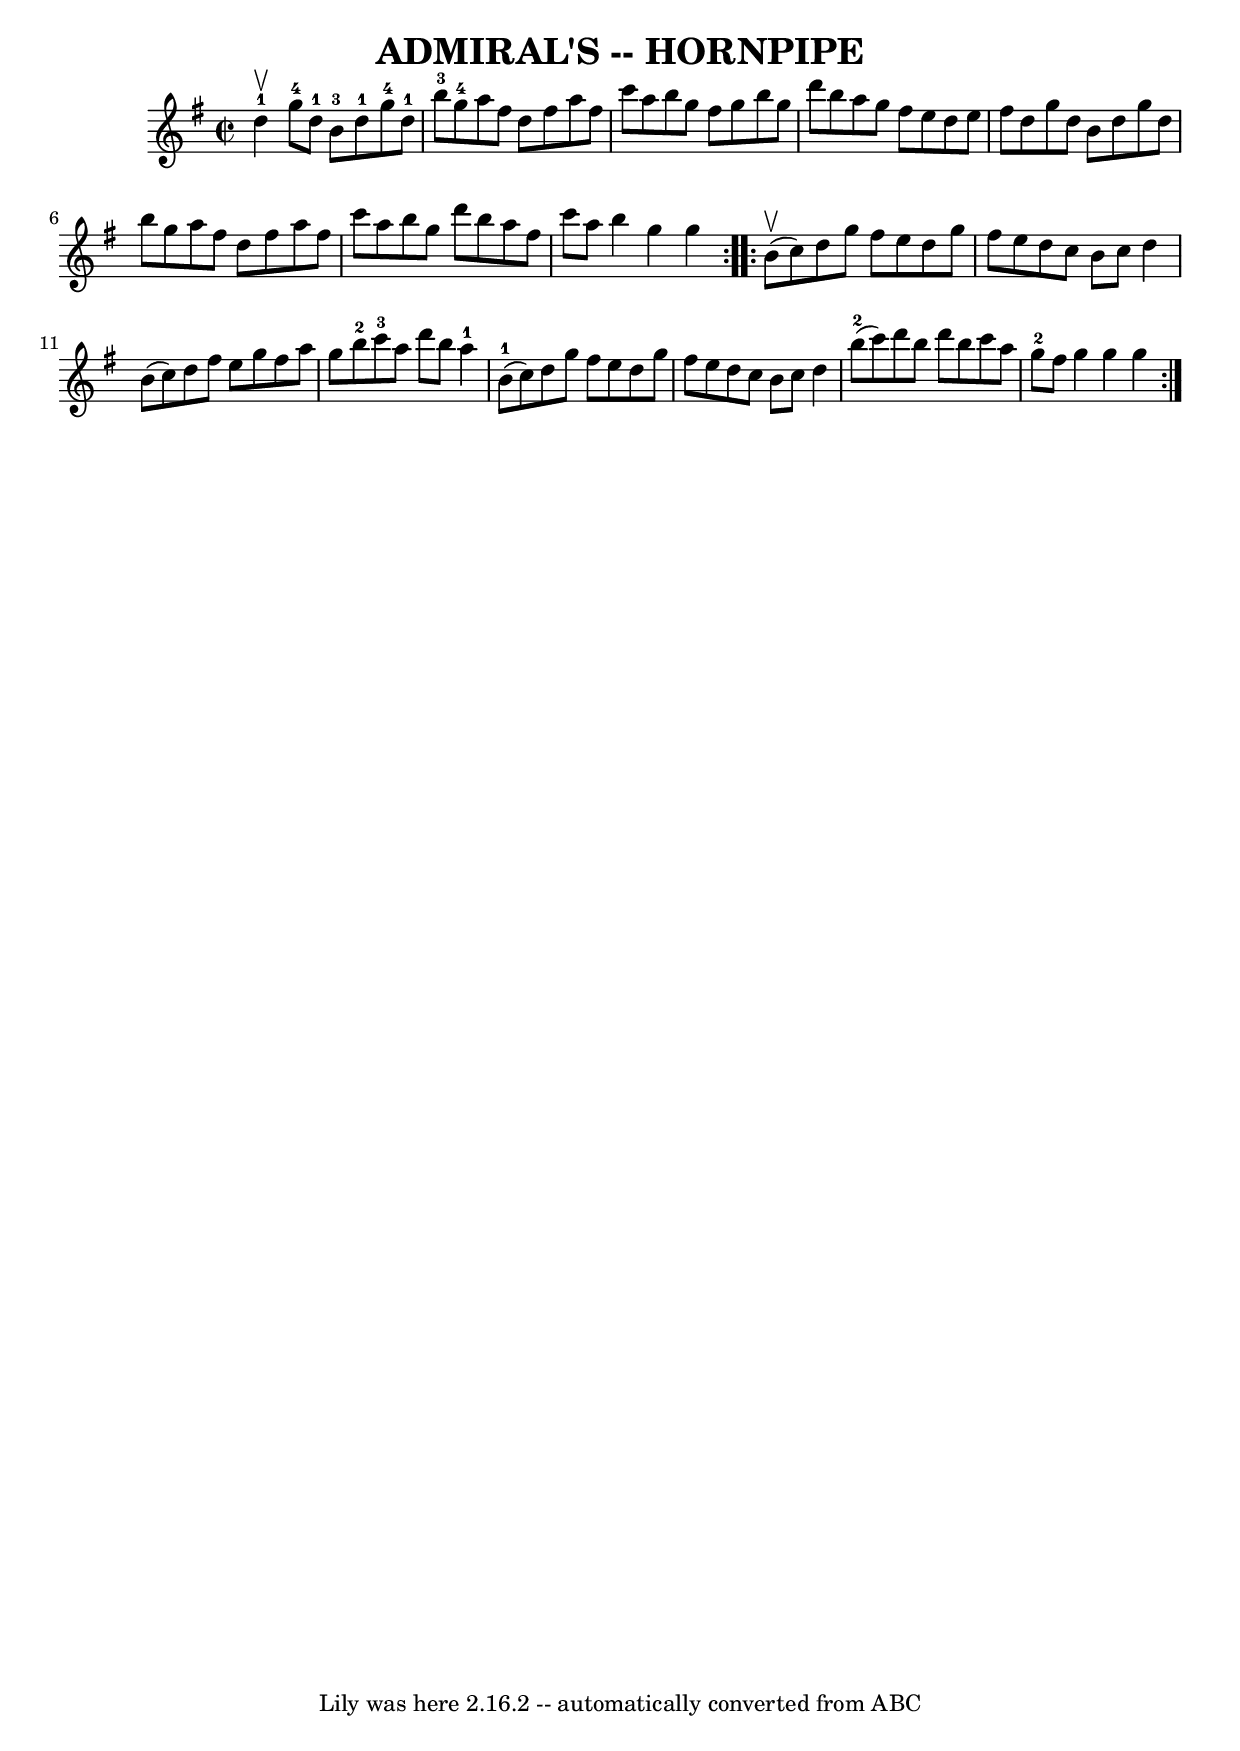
\version "2.16.2"
\include "Mammoth.ily"
\header {
  %% book = "Ryan's Mammoth Collection of Fiddle Tunes"
  crossRefNumber = "1"
  footnotes = ""
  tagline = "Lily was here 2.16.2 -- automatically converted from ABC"
  title = "ADMIRAL'S -- HORNPIPE"

}
voicedefault =  {



  \repeat volta 2 {

    \override Staff.TimeSignature #'style = #'C
    \time 2/2 
    \key g \major
    d''4-1^\upbow       |
    g''8-4   
    d''8-1 b'8-3 d''8-1 g''8-4 d''8-1 b''8-3 g''8 
    -4   |
    a''8 fis''8 d''8 fis''8 a''8 fis''8 c'''8   
    a''8        |
    b''8 g''8 fis''8 g''8 b''8 g''8 d'''8 
    b''8    |
    a''8 g''8 fis''8 e''8 d''8 e''8 fis''8  
    d''8    |
    |
    g''8 d''8 b'8 d''8 g''8 d''8   
    b''8 g''8    |
    a''8 fis''8 d''8 fis''8 a''8 fis''8  
    c'''8 a''8    |
    b''8 g''8 d'''8 b''8 a''8 fis''8   
    c'''8 a''8    |
    b''4 g''4 g''4    
  }     
  \repeat volta 2 {
    
    b'8 (^\upbow c''8)       |
    d''8 g''8 fis''8 e''8    
    d''8 g''8 fis''8 e''8    |
    d''8 c''8 b'8 c''8    
    d''4 b'8 (c''8)   |
    d''8 fis''8 e''8 g''8 fis''8  
    a''8 g''8 b''8-2   |
    c'''8-3 a''8 d'''8 b''8   
    a''4-1 b'8-1(c''8)   |
    |
    d''8 g''8    
    fis''8 e''8 d''8 g''8 fis''8 e''8    |
    d''8 c''8    
    b'8 c''8 d''4 b''8-2(c'''8)   |
    d'''8 b''8    
    d'''8 b''8 c'''8 a''8 g''8-2 fis''8    |
    g''4 g''4 
    g''4    
  }   

}

\score{
  <<

    \context Staff="default"
    {
      \voicedefault 
      
    }

  >>
  \layout {
    
  }
  \midi {
  }

}
